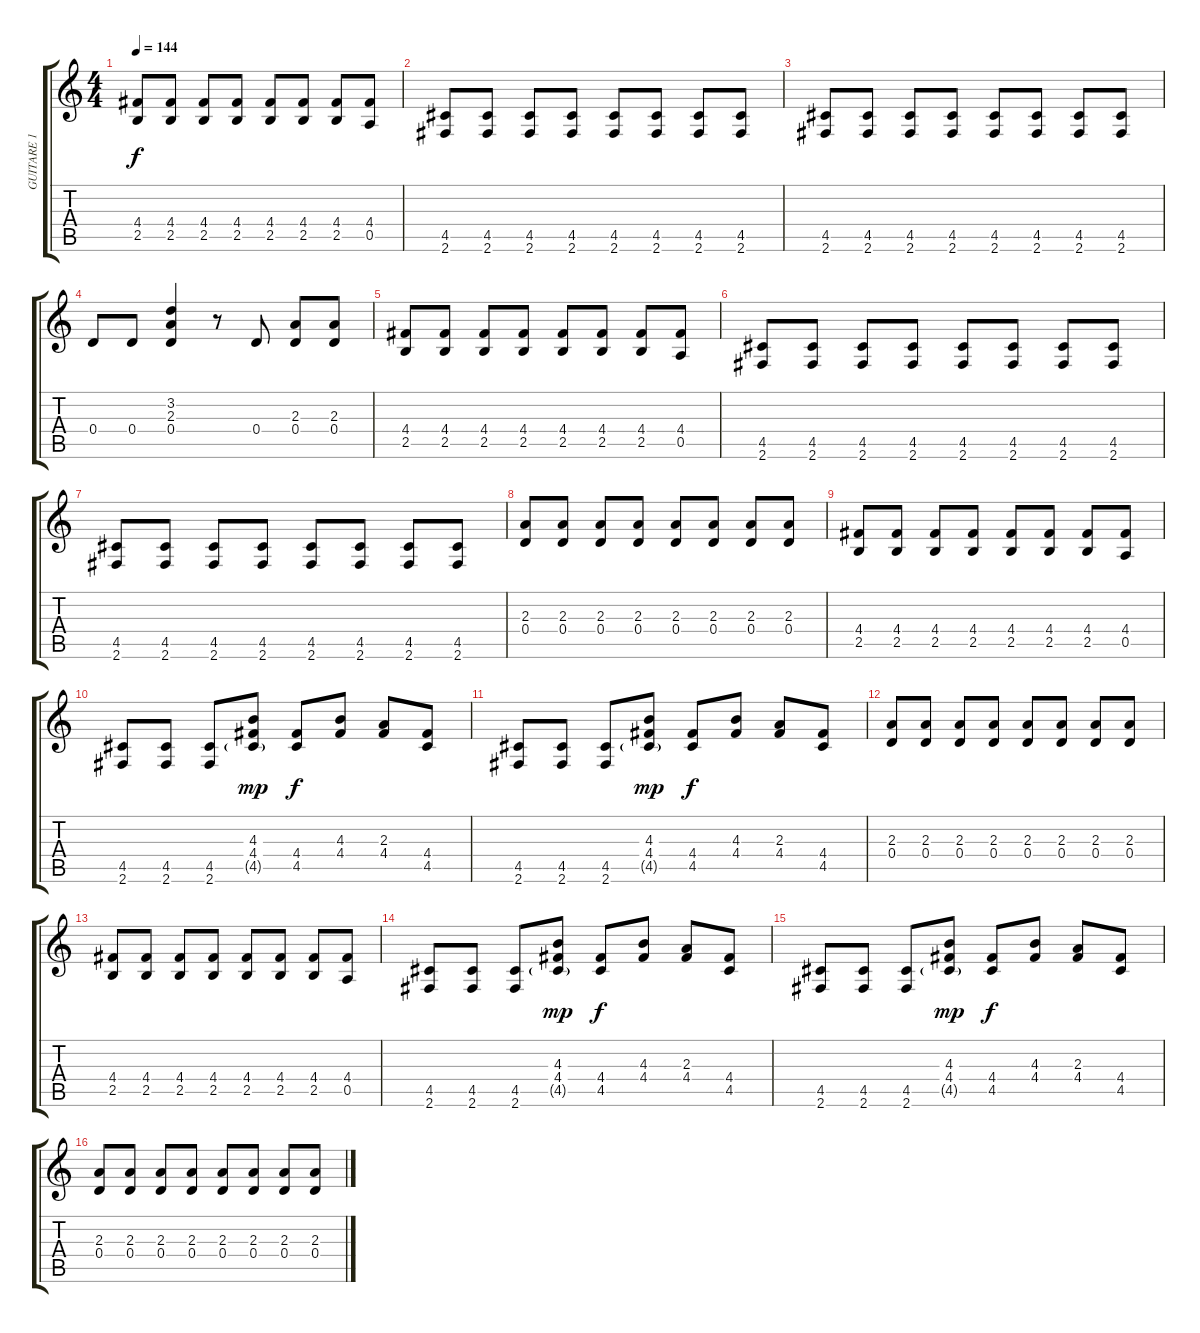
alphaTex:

\track ("GUITARE 1" "GUITARE 1") {instrument electricguitarclean}
\staff {score tabs}
\tuning (E4 B3 G3 D3 A2 E2) {hide}
\ts (4 4)
\tempo 144
\clef g2
\ks c
(4.4 2.5).8{dy f} (4.4 2.5).8 (4.4 2.5).8 (4.4 2.5).8 (4.4 2.5).8 (4.4 2.5).8 (4.4 2.5).8 (4.4 0.5).8 |
(4.5 2.6).8 (4.5 2.6).8 (4.5 2.6).8 (4.5 2.6).8 (4.5 2.6).8 (4.5 2.6).8 (4.5 2.6).8 (4.5 2.6).8 |
(4.5 2.6).8 (4.5 2.6).8 (4.5 2.6).8 (4.5 2.6).8 (4.5 2.6).8 (4.5 2.6).8 (4.5 2.6).8 (4.5 2.6).8 |
0.4.8 0.4.8 (3.2 2.3 0.4).4 r.8 0.4.8 (2.3 0.4).8 (2.3 0.4).8 |
(4.4 2.5).8 (4.4 2.5).8 (4.4 2.5).8 (4.4 2.5).8 (4.4 2.5).8 (4.4 2.5).8 (4.4 2.5).8 (4.4 0.5).8 |
(4.5 2.6).8 (4.5 2.6).8 (4.5 2.6).8 (4.5 2.6).8 (4.5 2.6).8 (4.5 2.6).8 (4.5 2.6).8 (4.5 2.6).8 |
(4.5 2.6).8 (4.5 2.6).8 (4.5 2.6).8 (4.5 2.6).8 (4.5 2.6).8 (4.5 2.6).8 (4.5 2.6).8 (4.5 2.6).8 |
(2.3 0.4).8 (2.3 0.4).8 (2.3 0.4).8 (2.3 0.4).8 (2.3 0.4).8 (2.3 0.4).8 (2.3 0.4).8 (2.3 0.4).8 |
(4.4 2.5).8 (4.4 2.5).8 (4.4 2.5).8 (4.4 2.5).8 (4.4 2.5).8 (4.4 2.5).8 (4.4 2.5).8 (4.4 0.5).8 |
(4.5 2.6).8 (4.5 2.6).8 (4.5 2.6).8 (4.3 4.4 4.5{g}).8{dy mp} (4.4 4.5).8{dy f} (4.3 4.4).8 (2.3 4.4).8 (4.4 4.5).8 |
(4.5 2.6).8 (4.5 2.6).8 (4.5 2.6).8 (4.3 4.4 4.5{g}).8{dy mp} (4.4 4.5).8{dy f} (4.3 4.4).8 (2.3 4.4).8 (4.4 4.5).8 |
(2.3 0.4).8 (2.3 0.4).8 (2.3 0.4).8 (2.3 0.4).8 (2.3 0.4).8 (2.3 0.4).8 (2.3 0.4).8 (2.3 0.4).8 |
(4.4 2.5).8 (4.4 2.5).8 (4.4 2.5).8 (4.4 2.5).8 (4.4 2.5).8 (4.4 2.5).8 (4.4 2.5).8 (4.4 0.5).8 |
(4.5 2.6).8 (4.5 2.6).8 (4.5 2.6).8 (4.3 4.4 4.5{g}).8{dy mp} (4.4 4.5).8{dy f} (4.3 4.4).8 (2.3 4.4).8 (4.4 4.5).8 |
(4.5 2.6).8 (4.5 2.6).8 (4.5 2.6).8 (4.3 4.4 4.5{g}).8{dy mp} (4.4 4.5).8{dy f} (4.3 4.4).8 (2.3 4.4).8 (4.4 4.5).8 |
(2.3 0.4).8 (2.3 0.4).8 (2.3 0.4).8 (2.3 0.4).8 (2.3 0.4).8 (2.3 0.4).8 (2.3 0.4).8 (2.3 0.4).8
